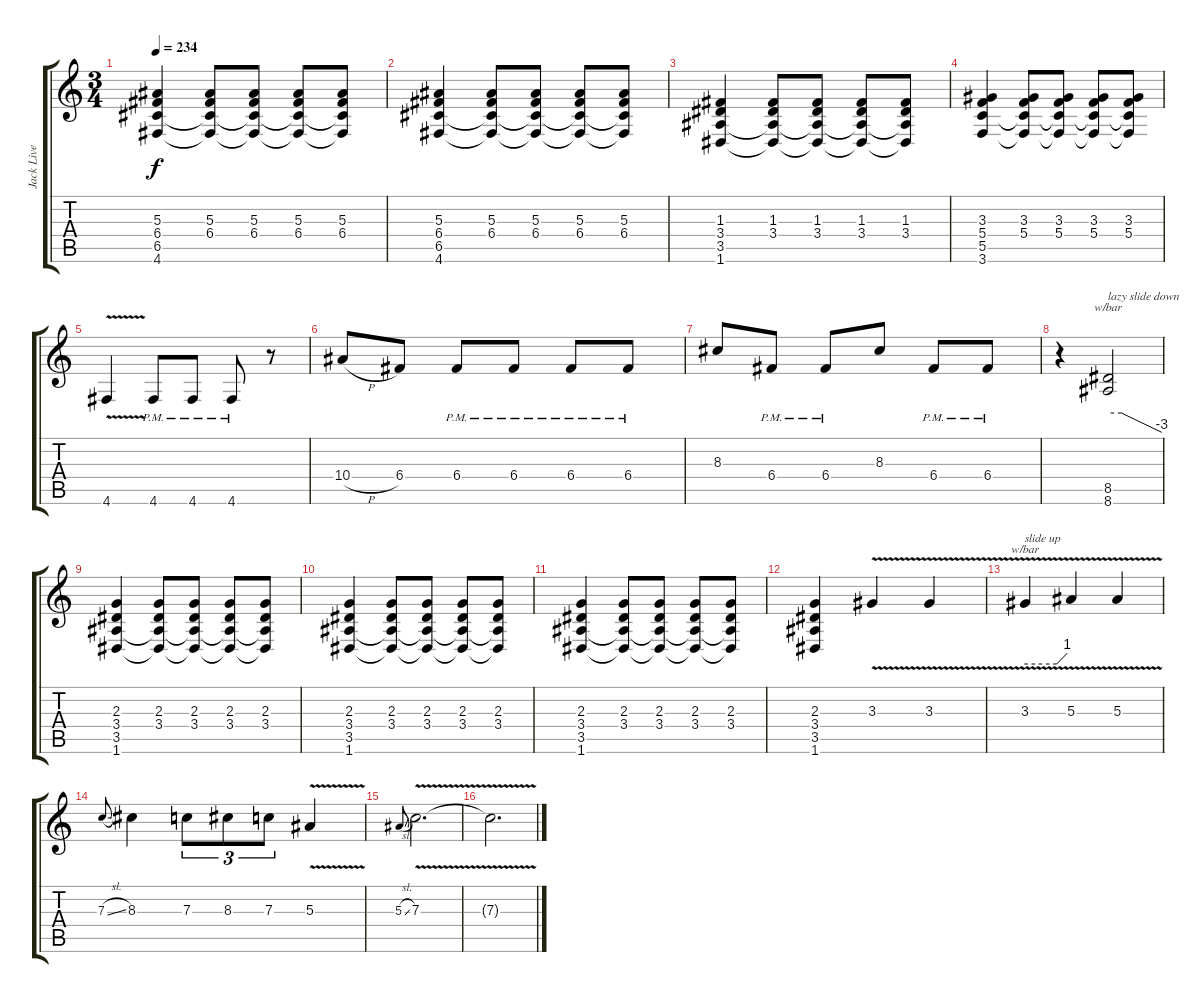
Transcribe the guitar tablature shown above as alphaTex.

\track ("Jack Live" "Jack Live") {instrument distortionguitar}
\staff {score tabs}
\tuning (D4 A3 F3 C3 G2 D2) {hide}
\ts (3 4)
\tempo 234
\clef g2
\ks c
(5.3 6.4 6.5 4.6).4{dy f} (5.3 6.4 6.5{t} 4.6{t}).8 (5.3 6.4 6.5{t} 4.6{t}).8 (5.3 6.4 6.5{t} 4.6{t}).8 (5.3 6.4 6.5{t} 4.6{t}).8 |
(5.3 6.4 6.5 4.6).4 (5.3 6.4 6.5{t} 4.6{t}).8 (5.3 6.4 6.5{t} 4.6{t}).8 (5.3 6.4 6.5{t} 4.6{t}).8 (5.3 6.4 6.5{t} 4.6{t}).8 |
(1.3 3.4 3.5 1.6).4 (1.3 3.4 3.5{t} 1.6{t}).8 (1.3 3.4 3.5{t} 1.6{t}).8 (1.3 3.4 3.5{t} 1.6{t}).8 (1.3 3.4 3.5{t} 1.6{t}).8 |
(3.3 5.4 5.5 3.6).4 (3.3 5.4 5.5{t} 3.6{t}).8 (3.3 5.4 5.5{t} 3.6{t}).8 (3.3 5.4 5.5{t} 3.6{t}).8 (3.3 5.4 5.5{t} 3.6{t}).8 |
4.6{v}.4 4.6{pm}.8 4.6{pm}.8 4.6{pm}.8 r.8 |
10.4{h}.8 6.4.8 6.4{pm}.8 6.4{pm}.8 6.4{pm}.8 6.4{pm}.8 |
8.3.8 6.4{pm}.8 6.4{pm}.8 8.3.8 6.4{pm}.8 6.4{pm}.8 |
r.4 (8.5 8.6).2{tbe (custom default 0 0 15 0 60 -12) txt "lazy slide down"} |
(2.3 3.4 3.5 1.6).4 (2.3 3.4 3.5{t} 1.6{t}).8 (2.3 3.4 3.5{t} 1.6{t}).8 (2.3 3.4 3.5{t} 1.6{t}).8 (2.3 3.4 3.5{t} 1.6{t}).8 |
(2.3 3.4 3.5 1.6).4 (2.3 3.4 3.5{t} 1.6{t}).8 (2.3 3.4 3.5{t} 1.6{t}).8 (2.3 3.4 3.5{t} 1.6{t}).8 (2.3 3.4 3.5{t} 1.6{t}).8 |
(2.3 3.4 3.5 1.6).4 (2.3 3.4 3.5{t} 1.6{t}).8 (2.3 3.4 3.5{t} 1.6{t}).8 (2.3 3.4 3.5{t} 1.6{t}).8 (2.3 3.4 3.5{t} 1.6{t}).8 |
(2.3 3.4 3.5 1.6).4 3.3{v}.4 3.3{v}.4 |
3.3{v}.4{tbe (custom default 0 0 45 0 60 4) txt "slide up"} 5.3{v}.4 5.3{v}.4 |
7.3{sl}.8{gr onbeat} 8.3.4 7.3.8{tu (3 2)} 8.3.8{tu (3 2)} 7.3.8{tu (3 2)} 5.3{v}.4 |
5.3{sl}.8{gr onbeat} 7.3{v}.2{d} |
7.3{t}.2{d}
